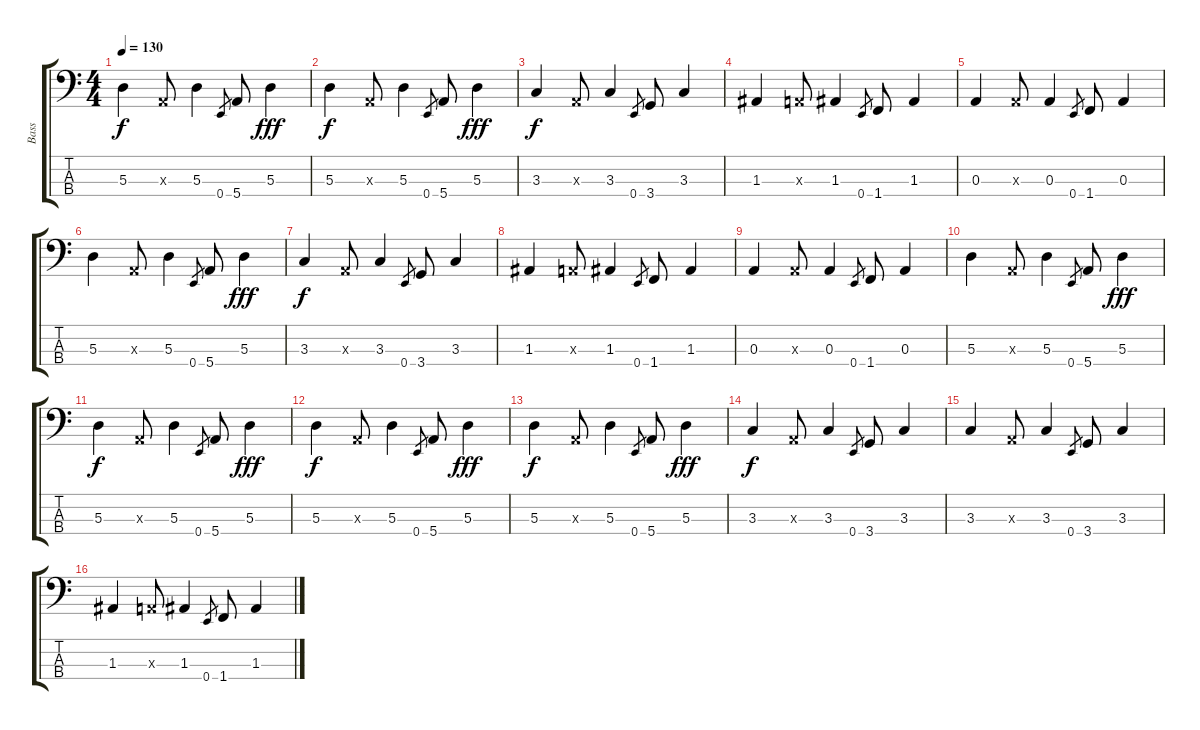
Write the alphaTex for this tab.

\track ("Bass" "Bass") {instrument electricbasspick}
\staff {score tabs}
\tuning (G2 D2 A1 E1) {hide}
\ts (4 4)
\tempo 130
\clef f4
\ks c
5.3.4{dy f} 0.3{x}.8 5.3.4 0.4.8{gr} 5.4.8 5.3.4{dy fff} |
5.3.4{dy f} 0.3{x}.8 5.3.4 0.4.8{gr} 5.4.8 5.3.4{dy fff} |
3.3.4{dy f} 0.3{x}.8 3.3.4 0.4.8{gr} 3.4.8 3.3.4 |
1.3.4 0.3{x}.8 1.3.4 0.4.8{gr} 1.4.8 1.3.4 |
0.3.4 0.3{x}.8 0.3.4 0.4.8{gr} 1.4.8 0.3.4 |
5.3.4 0.3{x}.8 5.3.4 0.4.8{gr} 5.4.8 5.3.4{dy fff} |
3.3.4{dy f} 0.3{x}.8 3.3.4 0.4.8{gr} 3.4.8 3.3.4 |
1.3.4 0.3{x}.8 1.3.4 0.4.8{gr} 1.4.8 1.3.4 |
0.3.4 0.3{x}.8 0.3.4 0.4.8{gr} 1.4.8 0.3.4 |
5.3.4 0.3{x}.8 5.3.4 0.4.8{gr} 5.4.8 5.3.4{dy fff} |
5.3.4{dy f} 0.3{x}.8 5.3.4 0.4.8{gr} 5.4.8 5.3.4{dy fff} |
5.3.4{dy f} 0.3{x}.8 5.3.4 0.4.8{gr} 5.4.8 5.3.4{dy fff} |
5.3.4{dy f} 0.3{x}.8 5.3.4 0.4.8{gr} 5.4.8 5.3.4{dy fff} |
3.3.4{dy f} 0.3{x}.8 3.3.4 0.4.8{gr} 3.4.8 3.3.4 |
3.3.4 0.3{x}.8 3.3.4 0.4.8{gr} 3.4.8 3.3.4 |
1.3.4 0.3{x}.8 1.3.4 0.4.8{gr} 1.4.8 1.3.4
